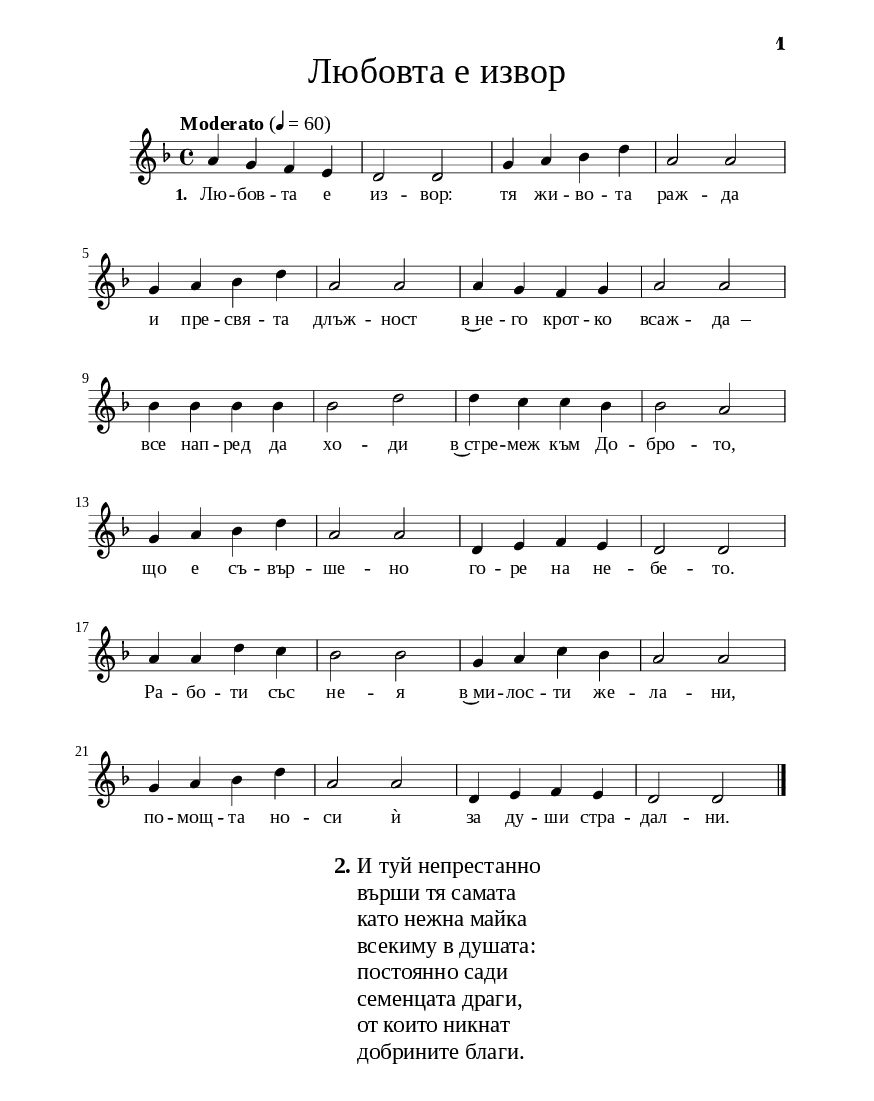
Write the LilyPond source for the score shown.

\version "2.24.4"

% include paper part and global functions
\include "include/globals.ily"

\bookpart {
  \label #'ref026
  \tocItem \markup "Любовта е извор"
  \include "include/bookpart-paper.ily"
  \score {
    \include "include/score-layout.ily"

    \new Voice \absolute {
      \clef treble
      \key d \minor
      \time 4/4
      \tempoFunc "Moderato" 4 "60"
      \autoBeamOff
      a'4 g' f' e'| d'2 d'2| g'4 a' bes' d''| a'2 a'2 | \break
      g'4 a' bes' d''| a'2 a'2 | a'4 g'4 f'4 g'4 a'2 a'2| \break
      bes'4 bes'4 bes'4 bes'4 | bes'2 d''2 | d''4 c''4 c''4 bes'4 bes'2 a'2 | \break
      g'4 a'4 bes'4 d''4 | a'2 a'2 | d'4 e'4 f'4 e'4 | d'2 d'2 | \break
      a'4 a'4 d''4 c''4 | bes'2 bes'2 | g'4 a'4 c''4 bes'4 | a'2 a'2 | \break
      g'4 a'4 bes'4 d''4 | a'2 a'2 | d'4 e'4 f'4 e'4 | d'2 d'2 | \bar "|." \break
    }

    \addlyrics {
      \set stanza = "1. " Лю -- бов -- та е из -- вор: тя жи -- во -- та раж -- да
      и пре -- свя -- та длъж -- ност в~не -- го крот -- ко всаж -- "   да  –"
      все нап -- ред да хо -- ди в~стре -- меж към До -- бро -- то,
      що е съ -- вър -- ше -- но го -- ре на не -- бе -- то.
      Ра -- бо -- ти със не -- я в~ми -- лос -- ти же -- ла -- ни,
      по -- мощ -- та но -- си ѝ за ду -- ши стра -- дал -- ни.
    }

    \header {
      title = \titleFunc #'ref_desc_12 "Любовта е извор" "Ljubovta e izvor"
    }

    \midi{}

  } % score

  \markup \abs-fontsize #11 \override #`(baseline-skip . ,bgCoupletBaselineSkip){
    \fill-line {
      \column {
        \line {
          \bold "2."
          \column {
            "И туй непрестанно"
            "върши тя самата"
            "като нежна майка"
            "всекиму в душата:"
            "постоянно сади"
            "семенцата драги,"
            "от които никнат"
            "добрините благи."
          }
        }

      }
    }
  }

  \markup \abs-fontsize #11 \override #`(baseline-skip . ,bgCoupletBaselineSkip){


    \fill-line {
      \column {
        \line{ \italic"    Припев:"}
        %\vspace #0.3
        \line {
          "   "
          \column {
            "Работи със нея"
            "в милости желани,"
            "помощта носи ѝ"
            "за души страдални."
          }
        }
        \vspace #1
        \line {
          \bold "3."
          \column {
            "Таз велика тайна"
            "кой добре разбира,"
            "свойта душа мила"
            "сутрина разкрива"
            "както кринът бели"
            "на роса небесна"
            "и на слънчевата"
            "светлина чудесна."
          }
        }
        \vspace #1
        \line {
          \bold " "
          \column {
            \italic "  Припев ..."
          }
        }
        \vspace #0.5
        \line {
          \bold "4."
          \column {
            "Слънцето, което"
            "оживотворява"
            "овреме човека,"
            "топло озарява,"
            "буди и възраства"
            "в него семенцата"
            "и му пълни тайно"
            "с добрини душата."

          }
        }
        \vspace #1
        \line {
          \bold " "
          \column {
            \italic"  Припев ..."
          }
        }
        \vspace #0.5
        \line {
          \bold "5."
          \column {
            "Плодове тъй сладки,"
            "в Любовта узрели,"
            "най-блажен ще бъде"
            "тоз, който ви вкуси."
            "В жилища небесни"
            "вечно ще живее,"
            "пред престола Божи"
            "песни ще да пее."
          }
        }
        \vspace #1
        \line {
          \bold " "
          \column {
            \italic"  Припев ..."
          }
        }
      }
    }
  }







} % bookpart
